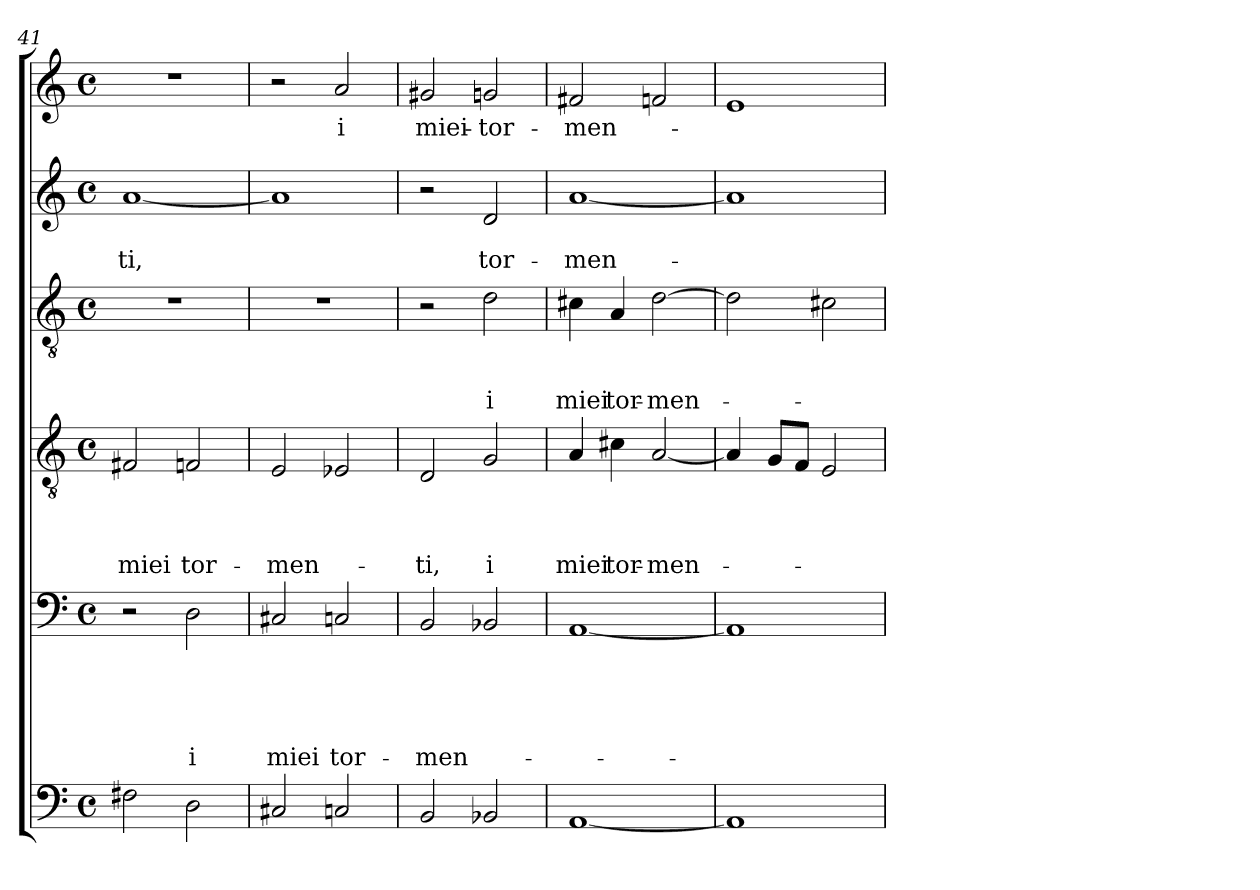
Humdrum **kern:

**kern	**kern	**text	**text	**text	**text	**text	**kern	**text	**text	**text	**text	**kern	**text	**text	**text	**kern	**text	**text	**kern	**text
*part6	*part5	*part5	*part5	*part5	*part5	*part5	*part4	*part4	*part4	*part4	*part4	*part3	*part3	*part3	*part3	*part2	*part2	*part2	*part1	*part1
*staff6	*staff5	*staff5	*staff5	*staff5	*staff5	*staff5	*staff4	*staff4	*staff4	*staff4	*staff4	*staff3	*staff3	*staff3	*staff3	*staff2	*staff2	*staff2	*staff1	*staff1
*clefF4	*clefF4	*	*	*	*	*	*clefGv2	*	*	*	*	*clefGv2	*	*	*	*clefG2	*	*	*clefG2	*
*k[]	*k[]	*	*	*	*	*	*k[]	*	*	*	*	*k[]	*	*	*	*k[]	*	*	*k[]	*
*C:	*C:	*	*	*	*	*	*C:	*	*	*	*	*C:	*	*	*	*C:	*	*	*C:	*
*M4/4	*M4/4	*	*	*	*	*	*M4/4	*	*	*	*	*M4/4	*	*	*	*M4/4	*	*	*M4/4	*
*met(c)	*met(c)	*	*	*	*	*	*met(c)	*	*	*	*	*met(c)	*	*	*	*met(c)	*	*	*met(c)	*
=41	=41	=41	=41	=41	=41	=41	=41	=41	=41	=41	=41	=41	=41	=41	=41	=41	=41	=41	=41	=41
!	!	!	!	!	!	!	!	!	!	!	!LO:LY:b	!	!	!	!	!	!	!LO:LY:b	!	!
2F#X\	2r	.	.	.	.	.	2F#X/	.	.	.	miei	1r	.	.	.	[1a	.	-ti,	1r	.
!	!	!	!	!	!	!LO:LY:b	!	!	!	!	!LO:LY:b	!	!	!	!	!	!	!	!	!
2D\	2D\	.	.	.	.	i	2Fn/	.	.	.	tor-	.	.	.	.	.	.	.	.	.
=42	=42	=42	=42	=42	=42	=42	=42	=42	=42	=42	=42	=42	=42	=42	=42	=42	=42	=42	=42	=42
!	!	!	!	!	!	!LO:LY:b	!	!	!	!	!LO:LY:b	!	!	!	!	!	!	!	!	!
2C#X/	2C#X/	.	.	.	.	miei	2E/	.	.	.	-men-	1r	.	.	.	1a]	.	.	2r	.
!	!	!	!	!	!	!LO:LY:b	!	!	!	!	!	!	!	!	!	!	!	!	!	!LO:LY:b
2Cn/	2Cn/	.	.	.	.	tor-	2E-X/	.	.	.	.	.	.	.	.	.	.	.	2a/	i
=43	=43	=43	=43	=43	=43	=43	=43	=43	=43	=43	=43	=43	=43	=43	=43	=43	=43	=43	=43	=43
!	!	!	!	!	!	!LO:LY:b	!	!	!	!	!LO:LY:b	!	!	!	!	!	!	!	!	!LO:LY:b
2BB/	2BB/	.	.	.	.	-men-	2D/	.	.	.	-ti,	2r	.	.	.	2r	.	.	2g#X/	miei-
!	!	!	!	!	!	!	!	!	!	!	!LO:LY:b	!	!	!	!LO:LY:b	!	!	!LO:LY:b	!	!LO:LY:b
2BB-X/	2BB-X/	.	.	.	.	.	2G/	.	.	.	i	2d\	.	.	i	2d/	.	tor-	2gn/	-tor-
=44	=44	=44	=44	=44	=44	=44	=44	=44	=44	=44	=44	=44	=44	=44	=44	=44	=44	=44	=44	=44
!	!	!	!	!	!	!	!	!	!	!	!LO:LY:b	!	!	!	!LO:LY:b	!	!	!LO:LY:b	!	!LO:LY:b
[1AA	[1AA	.	.	.	.	.	4A/	.	.	.	miei	4c#X\	.	.	miei	[1a	.	-men-	2f#X/	-men-
!	!	!	!	!	!	!	!	!	!	!	!LO:LY:b	!	!	!	!LO:LY:b	!	!	!	!	!
.	.	.	.	.	.	.	4c#X\	.	.	.	tor-	4A/	.	.	tor-	.	.	.	.	.
!	!	!	!	!	!	!	!	!	!	!	!LO:LY:b	!	!	!	!LO:LY:b	!	!	!	!	!
.	.	.	.	.	.	.	[2A/	.	.	.	-men-	[2d\	.	.	-men-	.	.	.	2fn/	.
=45	=45	=45	=45	=45	=45	=45	=45	=45	=45	=45	=45	=45	=45	=45	=45	=45	=45	=45	=45	=45
1AA]	1AA]	.	.	.	.	.	4A/]	.	.	.	.	2d\]	.	.	.	1a]	.	.	1e	.
.	.	.	.	.	.	.	8G/L	.	.	.	.	.	.	.	.	.	.	.	.	.
.	.	.	.	.	.	.	8F/J	.	.	.	.	.	.	.	.	.	.	.	.	.
.	.	.	.	.	.	.	2E/	.	.	.	.	2c#X\	.	.	.	.	.	.	.	.
=	=	=	=	=	=	=	=	=	=	=	=	=	=	=	=	=	=	=	=	=
*-	*-	*-	*-	*-	*-	*-	*-	*-	*-	*-	*-	*-	*-	*-	*-	*-	*-	*-	*-	*-
